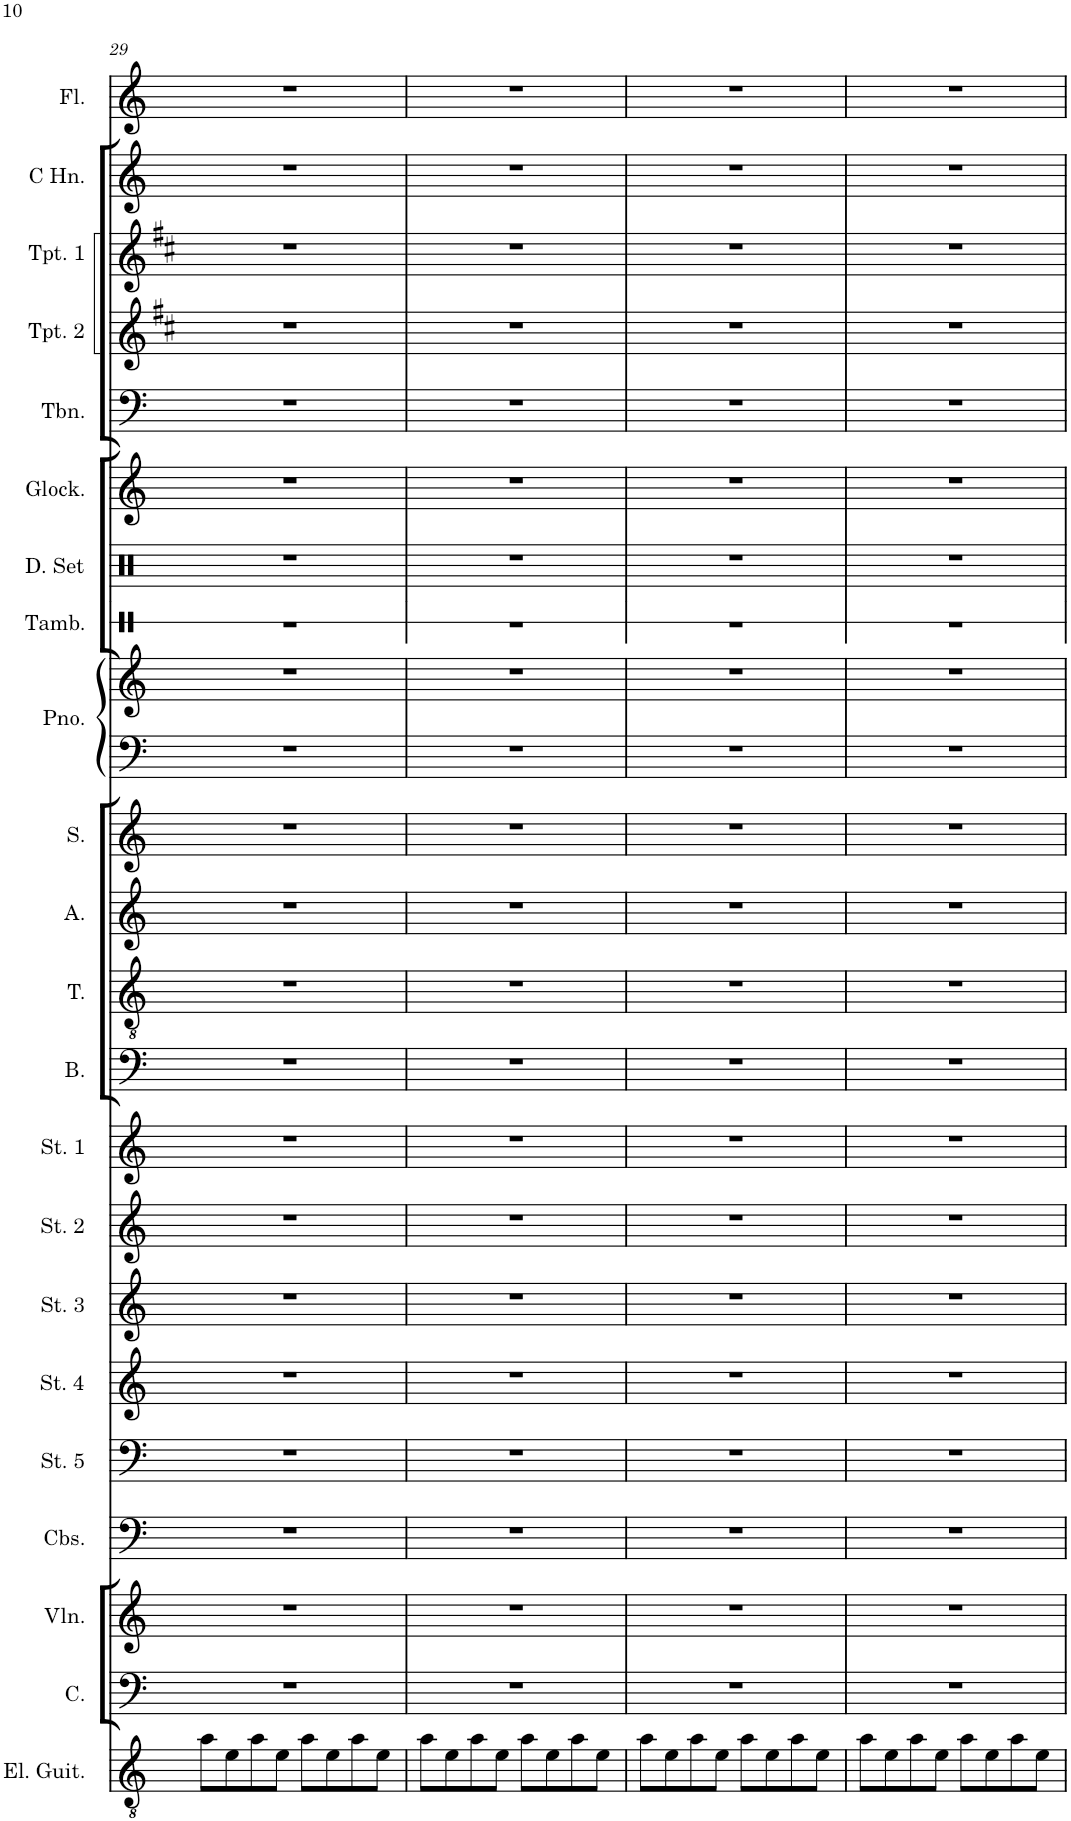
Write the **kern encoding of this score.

**kern	**kern	**kern	**kern	**kern	**kern	**kern	**kern	**kern	**kern	**kern	**kern	**kern	**kern	**kern	**kern	**kern	**kern	**kern	**kern	**kern	**kern	**kern
*part22	*part21	*part20	*part19	*part18	*part17	*part16	*part15	*part14	*part13	*part12	*part11	*part10	*part9	*part9	*part8	*part7	*part6	*part5	*part4	*part3	*part2	*part1
*staff23	*staff22	*staff21	*staff20	*staff19	*staff18	*staff17	*staff16	*staff15	*staff14	*staff13	*staff12	*staff11	*staff10	*staff9	*staff8	*staff7	*staff6	*staff5	*staff4	*staff3	*staff2	*staff1
*I"Electric Guitar	*I"Cello	*I"Violin	*I"Contrabasses	*I"Strings 5	*I"Strings 4	*I"Strings 3	*I"Strings 2	*I"Strings 1	*I"Bass	*I"Tenor	*I"Alto	*I"Soprano	*I"Piano	*	*I"Tambourine	*I"Drumset	*I"Glockenspiel	*I"Trombone	*I"Trumpet 2	*I"Trumpet 1	*I"Horn in C	*I"Flute
*I'El. Guit.	*I'C.	*I'Vln.	*I'Cbs.	*I'St. 5	*I'St. 4	*I'St. 3	*I'St. 2	*I'St. 1	*I'B.	*I'T.	*I'A.	*I'S.	*I'Pno.	*	*I'Tamb.	*I'D. Set	*I'Glock.	*I'Tbn.	*I'Tpt. 2	*I'Tpt. 1	*	*I'Fl.
!!LO:PB:g=z
*clefGv2	*clefF4	*clefG2	*clefF4	*clefF4	*clefG2	*clefG2	*clefG2	*clefG2	*clefF4	*clefGv2	*clefG2	*clefG2	*clefF4	*clefG2	*clefX	*clefX	*clefG2	*clefF4	*clefG2	*clefG2	*clefG2	*clefG2
*	*	*	*Trd7c12	*	*	*	*	*	*	*	*	*	*	*	*	*	*Trd-14c-24	*	*Trd1c2	*Trd1c2	*Trd7c12	*
*k[]	*k[]	*k[]	*k[]	*k[]	*k[]	*k[]	*k[]	*k[]	*k[]	*k[]	*k[]	*k[]	*k[]	*k[]	*k[]	*k[]	*k[]	*k[]	*k[f#c#]	*k[f#c#]	*k[]	*k[]
*M4/4	*M4/4	*M4/4	*M4/4	*M4/4	*M4/4	*M4/4	*M4/4	*M4/4	*M4/4	*M4/4	*M4/4	*M4/4	*M4/4	*M4/4	*M4/4	*M4/4	*M4/4	*M4/4	*M4/4	*M4/4	*M4/4	*M4/4
=29	=29	=29	=29	=29	=29	=29	=29	=29	=29	=29	=29	=29	=29	=29	=29	=29	=29	=29	=29	=29	=29	=29
8a\L	1r	1r	1r	1r	1r	1r	1r	1r	1r	1r	1r	1r	1r	1r	1r	1r	1r	1r	1r	1r	1r	1r
8e\	.	.	.	.	.	.	.	.	.	.	.	.	.	.	.	.	.	.	.	.	.	.
8a\	.	.	.	.	.	.	.	.	.	.	.	.	.	.	.	.	.	.	.	.	.	.
8e\J	.	.	.	.	.	.	.	.	.	.	.	.	.	.	.	.	.	.	.	.	.	.
8a\L	.	.	.	.	.	.	.	.	.	.	.	.	.	.	.	.	.	.	.	.	.	.
8e\	.	.	.	.	.	.	.	.	.	.	.	.	.	.	.	.	.	.	.	.	.	.
8a\	.	.	.	.	.	.	.	.	.	.	.	.	.	.	.	.	.	.	.	.	.	.
8e\J	.	.	.	.	.	.	.	.	.	.	.	.	.	.	.	.	.	.	.	.	.	.
=30	=30	=30	=30	=30	=30	=30	=30	=30	=30	=30	=30	=30	=30	=30	=30	=30	=30	=30	=30	=30	=30	=30
8a\L	1r	1r	1r	1r	1r	1r	1r	1r	1r	1r	1r	1r	1r	1r	1r	1r	1r	1r	1r	1r	1r	1r
8e\	.	.	.	.	.	.	.	.	.	.	.	.	.	.	.	.	.	.	.	.	.	.
8a\	.	.	.	.	.	.	.	.	.	.	.	.	.	.	.	.	.	.	.	.	.	.
8e\J	.	.	.	.	.	.	.	.	.	.	.	.	.	.	.	.	.	.	.	.	.	.
8a\L	.	.	.	.	.	.	.	.	.	.	.	.	.	.	.	.	.	.	.	.	.	.
8e\	.	.	.	.	.	.	.	.	.	.	.	.	.	.	.	.	.	.	.	.	.	.
8a\	.	.	.	.	.	.	.	.	.	.	.	.	.	.	.	.	.	.	.	.	.	.
8e\J	.	.	.	.	.	.	.	.	.	.	.	.	.	.	.	.	.	.	.	.	.	.
=31	=31	=31	=31	=31	=31	=31	=31	=31	=31	=31	=31	=31	=31	=31	=31	=31	=31	=31	=31	=31	=31	=31
8a\L	1r	1r	1r	1r	1r	1r	1r	1r	1r	1r	1r	1r	1r	1r	1r	1r	1r	1r	1r	1r	1r	1r
8e\	.	.	.	.	.	.	.	.	.	.	.	.	.	.	.	.	.	.	.	.	.	.
8a\	.	.	.	.	.	.	.	.	.	.	.	.	.	.	.	.	.	.	.	.	.	.
8e\J	.	.	.	.	.	.	.	.	.	.	.	.	.	.	.	.	.	.	.	.	.	.
8a\L	.	.	.	.	.	.	.	.	.	.	.	.	.	.	.	.	.	.	.	.	.	.
8e\	.	.	.	.	.	.	.	.	.	.	.	.	.	.	.	.	.	.	.	.	.	.
8a\	.	.	.	.	.	.	.	.	.	.	.	.	.	.	.	.	.	.	.	.	.	.
8e\J	.	.	.	.	.	.	.	.	.	.	.	.	.	.	.	.	.	.	.	.	.	.
=32	=32	=32	=32	=32	=32	=32	=32	=32	=32	=32	=32	=32	=32	=32	=32	=32	=32	=32	=32	=32	=32	=32
8a\L	1r	1r	1r	1r	1r	1r	1r	1r	1r	1r	1r	1r	1r	1r	1r	1r	1r	1r	1r	1r	1r	1r
8e\	.	.	.	.	.	.	.	.	.	.	.	.	.	.	.	.	.	.	.	.	.	.
8a\	.	.	.	.	.	.	.	.	.	.	.	.	.	.	.	.	.	.	.	.	.	.
8e\J	.	.	.	.	.	.	.	.	.	.	.	.	.	.	.	.	.	.	.	.	.	.
8a\L	.	.	.	.	.	.	.	.	.	.	.	.	.	.	.	.	.	.	.	.	.	.
8e\	.	.	.	.	.	.	.	.	.	.	.	.	.	.	.	.	.	.	.	.	.	.
8a\	.	.	.	.	.	.	.	.	.	.	.	.	.	.	.	.	.	.	.	.	.	.
8e\J	.	.	.	.	.	.	.	.	.	.	.	.	.	.	.	.	.	.	.	.	.	.
=	=	=	=	=	=	=	=	=	=	=	=	=	=	=	=	=	=	=	=	=	=	=
*-	*-	*-	*-	*-	*-	*-	*-	*-	*-	*-	*-	*-	*-	*-	*-	*-	*-	*-	*-	*-	*-	*-
